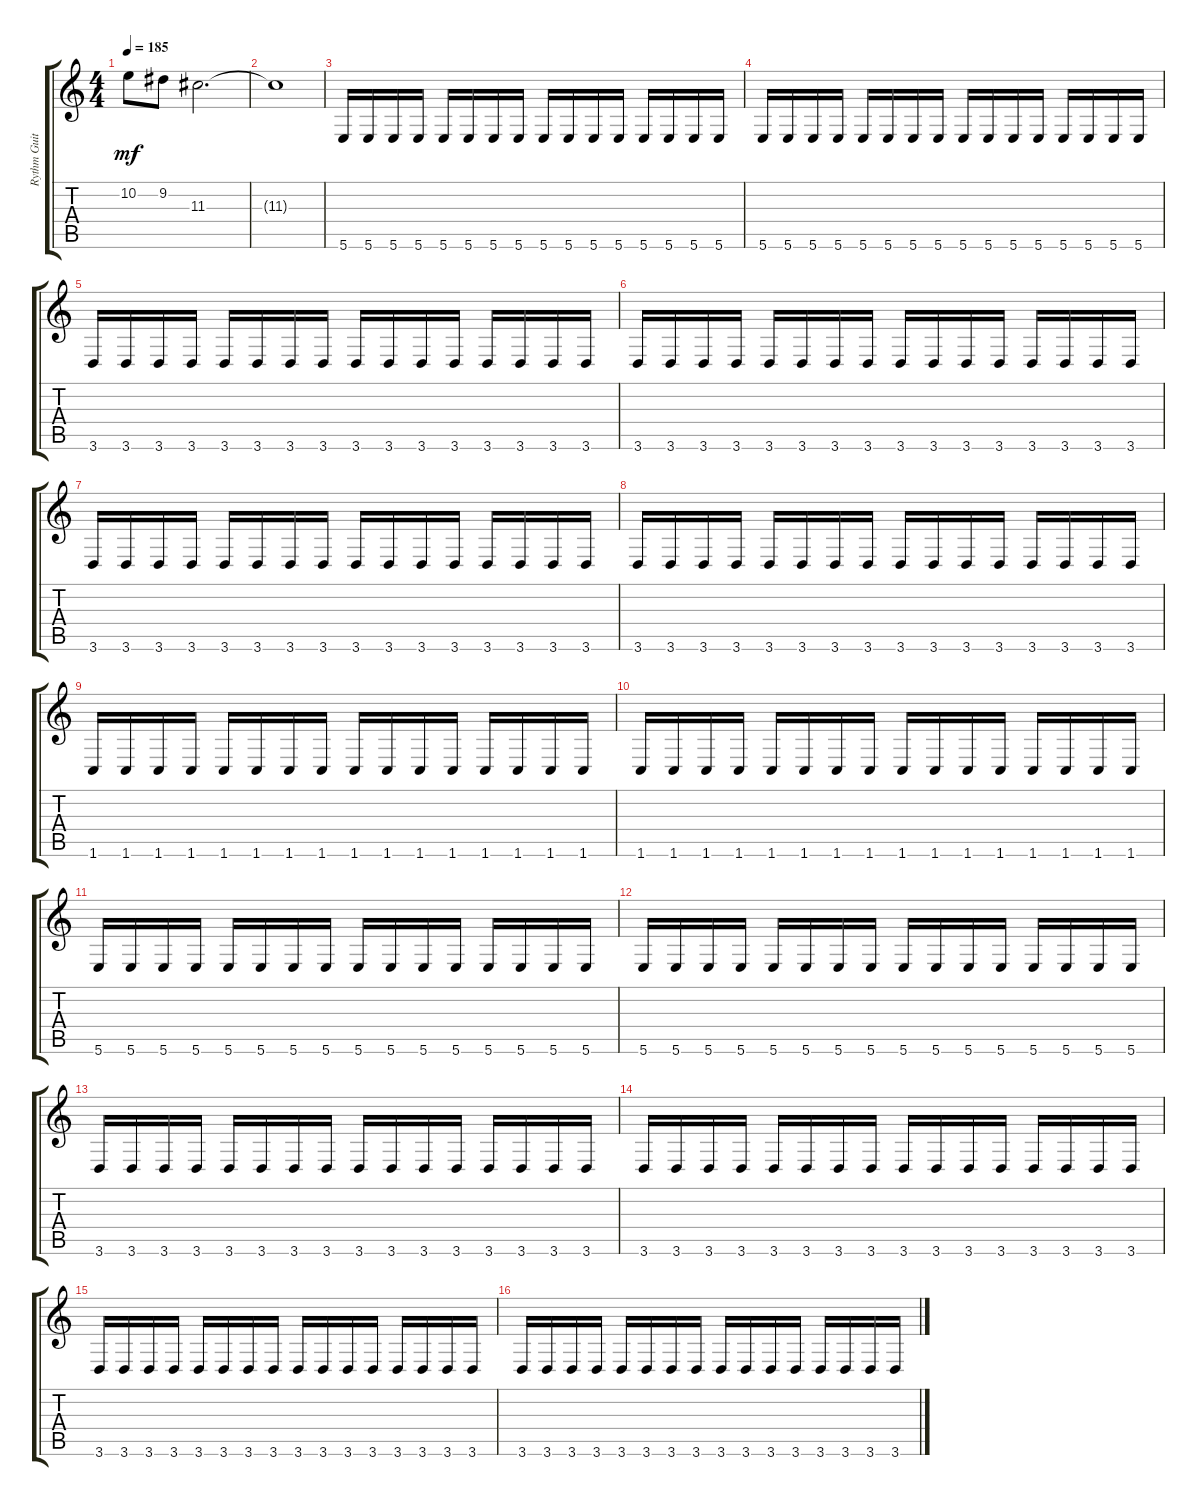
\track ("Rythm Guitar" "Rythm Guit") {instrument distortionguitar}
\staff {score tabs}
\tuning (B3 Gb3 D3 A2 E2 B1) {hide}
\ts (4 4)
\tempo 185
\clef g2
\ks c
10.2.8{dy mf} 9.2.8 11.3.2{d} |
11.3{t}.1 |
5.6.16 5.6.16 5.6.16 5.6.16 5.6.16 5.6.16 5.6.16 5.6.16 5.6.16 5.6.16 5.6.16 5.6.16 5.6.16 5.6.16 5.6.16 5.6.16 |
5.6.16 5.6.16 5.6.16 5.6.16 5.6.16 5.6.16 5.6.16 5.6.16 5.6.16 5.6.16 5.6.16 5.6.16 5.6.16 5.6.16 5.6.16 5.6.16 |
3.6.16 3.6.16 3.6.16 3.6.16 3.6.16 3.6.16 3.6.16 3.6.16 3.6.16 3.6.16 3.6.16 3.6.16 3.6.16 3.6.16 3.6.16 3.6.16 |
3.6.16 3.6.16 3.6.16 3.6.16 3.6.16 3.6.16 3.6.16 3.6.16 3.6.16 3.6.16 3.6.16 3.6.16 3.6.16 3.6.16 3.6.16 3.6.16 |
3.6.16 3.6.16 3.6.16 3.6.16 3.6.16 3.6.16 3.6.16 3.6.16 3.6.16 3.6.16 3.6.16 3.6.16 3.6.16 3.6.16 3.6.16 3.6.16 |
3.6.16 3.6.16 3.6.16 3.6.16 3.6.16 3.6.16 3.6.16 3.6.16 3.6.16 3.6.16 3.6.16 3.6.16 3.6.16 3.6.16 3.6.16 3.6.16 |
1.6.16 1.6.16 1.6.16 1.6.16 1.6.16 1.6.16 1.6.16 1.6.16 1.6.16 1.6.16 1.6.16 1.6.16 1.6.16 1.6.16 1.6.16 1.6.16 |
1.6.16 1.6.16 1.6.16 1.6.16 1.6.16 1.6.16 1.6.16 1.6.16 1.6.16 1.6.16 1.6.16 1.6.16 1.6.16 1.6.16 1.6.16 1.6.16 |
5.6.16 5.6.16 5.6.16 5.6.16 5.6.16 5.6.16 5.6.16 5.6.16 5.6.16 5.6.16 5.6.16 5.6.16 5.6.16 5.6.16 5.6.16 5.6.16 |
5.6.16 5.6.16 5.6.16 5.6.16 5.6.16 5.6.16 5.6.16 5.6.16 5.6.16 5.6.16 5.6.16 5.6.16 5.6.16 5.6.16 5.6.16 5.6.16 |
3.6.16 3.6.16 3.6.16 3.6.16 3.6.16 3.6.16 3.6.16 3.6.16 3.6.16 3.6.16 3.6.16 3.6.16 3.6.16 3.6.16 3.6.16 3.6.16 |
3.6.16 3.6.16 3.6.16 3.6.16 3.6.16 3.6.16 3.6.16 3.6.16 3.6.16 3.6.16 3.6.16 3.6.16 3.6.16 3.6.16 3.6.16 3.6.16 |
3.6.16 3.6.16 3.6.16 3.6.16 3.6.16 3.6.16 3.6.16 3.6.16 3.6.16 3.6.16 3.6.16 3.6.16 3.6.16 3.6.16 3.6.16 3.6.16 |
3.6.16 3.6.16 3.6.16 3.6.16 3.6.16 3.6.16 3.6.16 3.6.16 3.6.16 3.6.16 3.6.16 3.6.16 3.6.16 3.6.16 3.6.16 3.6.16
